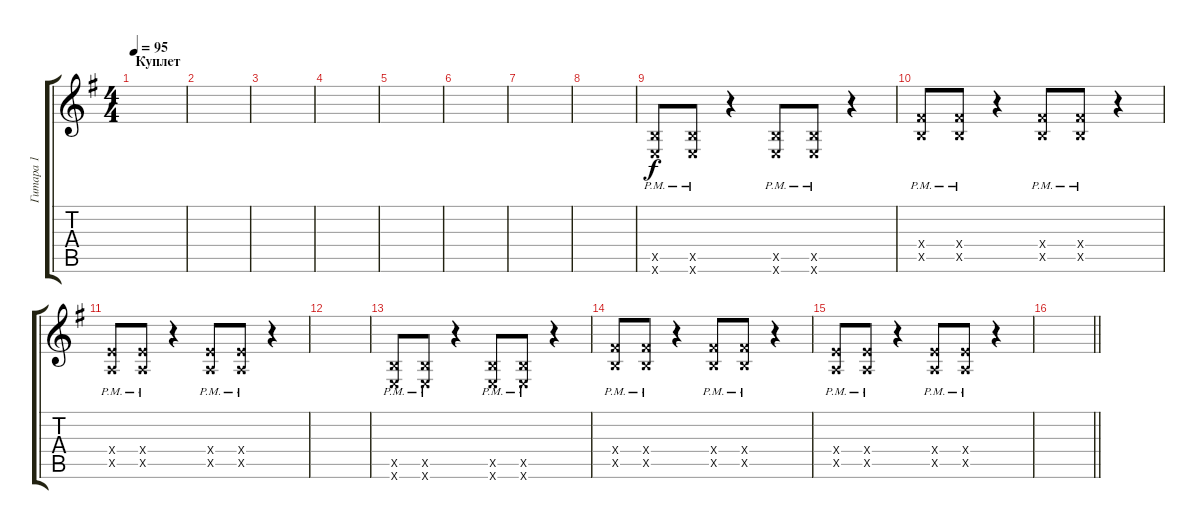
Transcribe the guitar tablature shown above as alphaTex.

\track ("Гитара 1" "Гитара 1") {instrument overdrivenguitar}
\staff {score tabs}
\tuning (E4 B3 G3 D3 A2 E2) {hide}
\ts (4 4)
\section ("" "Куплет")
\tempo 95
\clef g2
\ks eminor
|
|
|
|
|
|
|
|
(2.5{pm x} 0.6{pm x}).8 (2.5{pm x} 0.6{pm x}).8 r.4 (2.5{pm x} 0.6{pm x}).8 (2.5{pm x} 0.6{pm x}).8 r.4 |
(4.4{pm x} 2.5{pm x}).8 (4.4{pm x} 2.5{pm x}).8 r.4 (4.4{pm x} 2.5{pm x}).8 (4.4{pm x} 2.5{pm x}).8 r.4 |
(2.4{pm x} 0.5{pm x}).8 (2.4{pm x} 0.5{pm x}).8 r.4 (2.4{pm x} 0.5{pm x}).8 (2.4{pm x} 0.5{pm x}).8 r.4 |
|
(2.5{pm x} 0.6{pm x}).8 (2.5{pm x} 0.6{pm x}).8 r.4 (2.5{pm x} 0.6{pm x}).8 (2.5{pm x} 0.6{pm x}).8 r.4 |
(4.4{pm x} 2.5{pm x}).8 (4.4{pm x} 2.5{pm x}).8 r.4 (4.4{pm x} 2.5{pm x}).8 (4.4{pm x} 2.5{pm x}).8 r.4 |
(2.4{pm x} 0.5{pm x}).8 (2.4{pm x} 0.5{pm x}).8 r.4 (2.4{pm x} 0.5{pm x}).8 (2.4{pm x} 0.5{pm x}).8 r.4 |
\barLineRight lightlight
